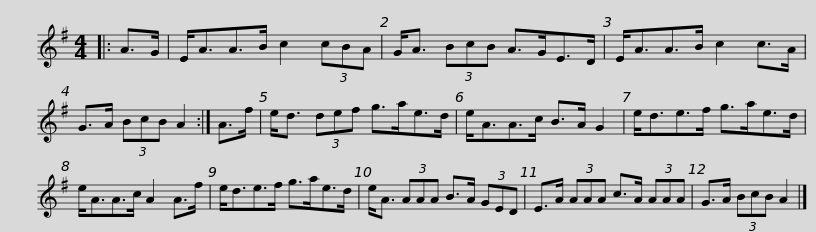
X:1
L:1/8
M:4/4
I:linebreak $
K:G
V:1 treble
V:1
|: A>G | E<AA>B c2 (3cBA | G<A (3BcB A>GE>D | E<AA>B c2 c>A | G>A (3BcB A2 :| %5
 A>f |$ e<d (3def g>ae>d | e<AA>c B>A G2 | e<de>f g>ae>d | e<AA>c A2 A>f | %10
 e<de>f g>ae>d |$ e<A (3AAA B>A (3GED | E>A (3AAA c>A (3AAA | G>A (3BcB A2 |] %14
